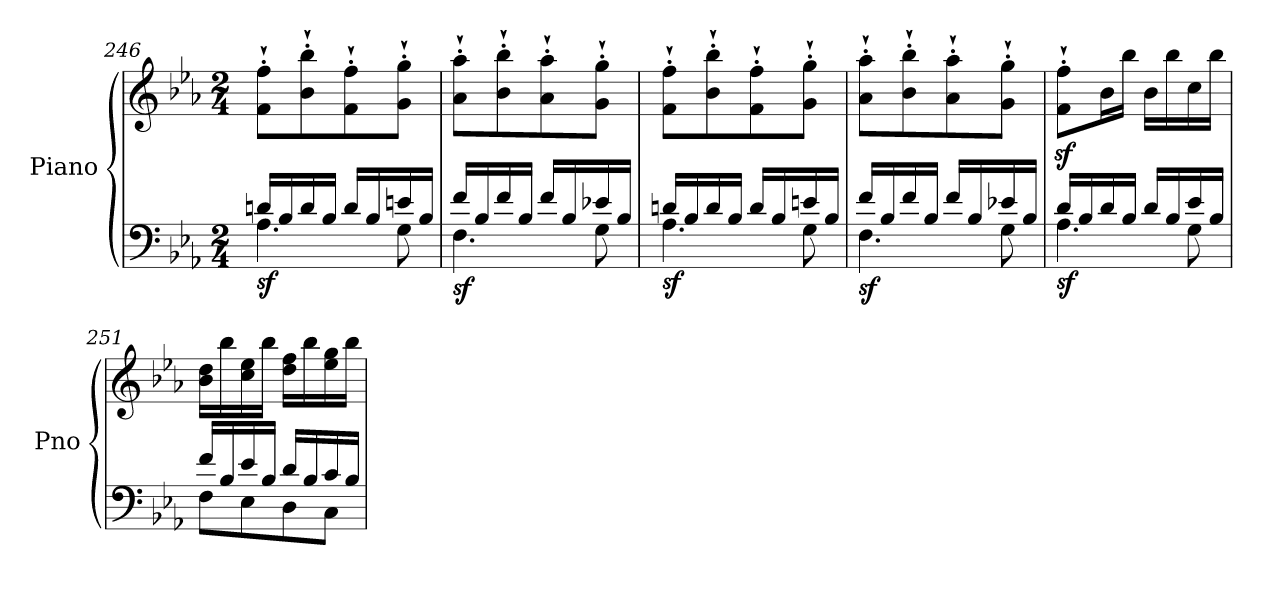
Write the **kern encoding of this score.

**kern	**kern	**dynam
*part1	*part1	*part1
*staff2	*staff1	*staff1/2
*I"Piano	*	*
*I'Pno	*	*
*clefF4	*clefG2	*
*k[b-e-a-]	*k[b-e-a-]	*
*M2/4	*M2/4	*
=246	=246	=246
*^	*	*
*	*^	*	*
!	!	!	!	!LO:DY:b=2
2ryy	16dn/LL	4.A-\	8f\'` 8ff\'`L	sf
.	16B-/	.	.	.
.	16d/	.	8b-\'` 8bb-\'`	.
.	16B-/JJ	.	.	.
.	16d/LL	.	8f\'` 8ff\'`	.
.	16B-/	.	.	.
.	16en/	8G\	8g\'` 8gg\'`J	.
.	16B-/JJ	.	.	.
!!LO:PB:g=z
=247	=247	=247	=247	=247
!	!	!	!	!LO:DY:b=2
2ryy	16f/LL	4.F\	8a-\'` 8aa-\'`L	sf
.	16B-/	.	.	.
.	16f/	.	8b-\'` 8bb-\'`	.
.	16B-/JJ	.	.	.
.	16f/LL	.	8a-\'` 8aa-\'`	.
.	16B-/	.	.	.
.	16e-X/	8G\	8g\'` 8gg\'`J	.
.	16B-/JJ	.	.	.
=248	=248	=248	=248	=248
!	!	!	!	!LO:DY:b=2
2ryy	16dn/LL	4.A-\	8f\'` 8ff\'`L	sf
.	16B-/	.	.	.
.	16d/	.	8b-\'` 8bb-\'`	.
.	16B-/JJ	.	.	.
.	16d/LL	.	8f\'` 8ff\'`	.
.	16B-/	.	.	.
.	16en/	8G\	8g\'` 8gg\'`J	.
.	16B-/JJ	.	.	.
=249	=249	=249	=249	=249
!	!	!	!	!LO:DY:b=2
2ryy	16f/LL	4.F\	8a-\'` 8aa-\'`L	sf
.	16B-/	.	.	.
.	16f/	.	8b-\'` 8bb-\'`	.
.	16B-/JJ	.	.	.
.	16f/LL	.	8a-\'` 8aa-\'`	.
.	16B-/	.	.	.
.	16e-X/	8G\	8g\'` 8gg\'`J	.
.	16B-/JJ	.	.	.
=250	=250	=250	=250	=250
!	!	!	!	!LO:DY:b=2
2ryy	16d/LL	4.A-\	8f\z<'` 8ff\z<'`L	sf
.	16B-/	.	.	.
!	!	!	!	!LO:DY:b
.	16d/	.	16b-\L	other-dynamics
.	16B-/JJ	.	16bb-\JJ	.
.	16d/LL	.	16b-\LL	.
.	16B-/	.	16bb-\	.
.	16e-/	8G\	16cc\	.
.	16B-/JJ	.	16bb-\JJ	.
!!LO:LB:g=z
=251	=251	=251	=251	=251
2ryy	16f/LL	8F\L	16b-\ 16dd\LL	.
.	16B-/	.	16bb-\	.
.	16e-/	8E-\	16cc\ 16ee-\	.
.	16B-/JJ	.	16bb-\JJ	.
.	16d/LL	8D\	16dd\ 16ff\LL	.
.	16B-/	.	16bb-\	.
.	16c/	8C\J	16ee-\ 16gg\	.
.	16B-/JJ	.	16bb-\JJ	.
*v	*v	*v	*	*
=	=	=
*-	*-	*-
